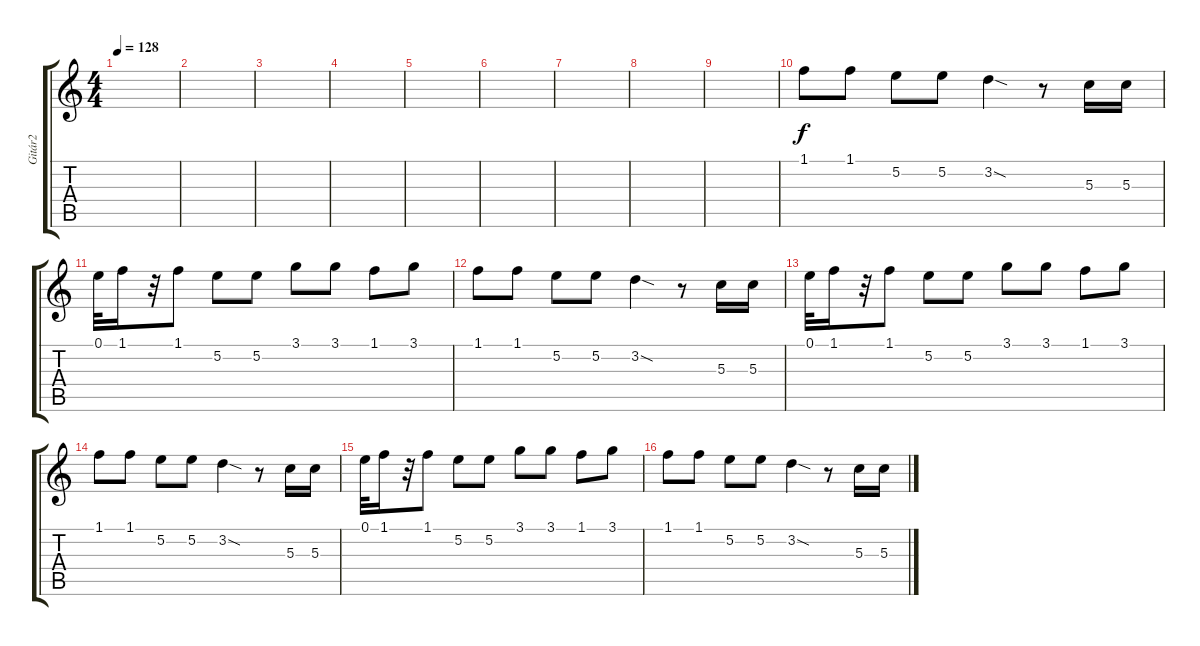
\track ("Gitár2" "Gitár2") {instrument distortionguitar}
\staff {score tabs}
\tuning (E4 B3 G3 D3 A2 E2) {hide}
\ts (4 4)
\tempo 128
\clef g2
\ks c
|
|
|
|
|
|
|
|
|
1.1.8 1.1.8 5.2.8 5.2.8 3.2{sod}.4 r.8 5.3.16 5.3.16 |
0.1.32 1.1.16 r.32 1.1.8 5.2.8 5.2.8 3.1.8 3.1.8 1.1.8 3.1.8 |
1.1.8 1.1.8 5.2.8 5.2.8 3.2{sod}.4 r.8 5.3.16 5.3.16 |
0.1.32 1.1.16 r.32 1.1.8 5.2.8 5.2.8 3.1.8 3.1.8 1.1.8 3.1.8 |
1.1.8 1.1.8 5.2.8 5.2.8 3.2{sod}.4 r.8 5.3.16 5.3.16 |
0.1.32 1.1.16 r.32 1.1.8 5.2.8 5.2.8 3.1.8 3.1.8 1.1.8 3.1.8 |
1.1.8 1.1.8 5.2.8 5.2.8 3.2{sod}.4 r.8 5.3.16 5.3.16
